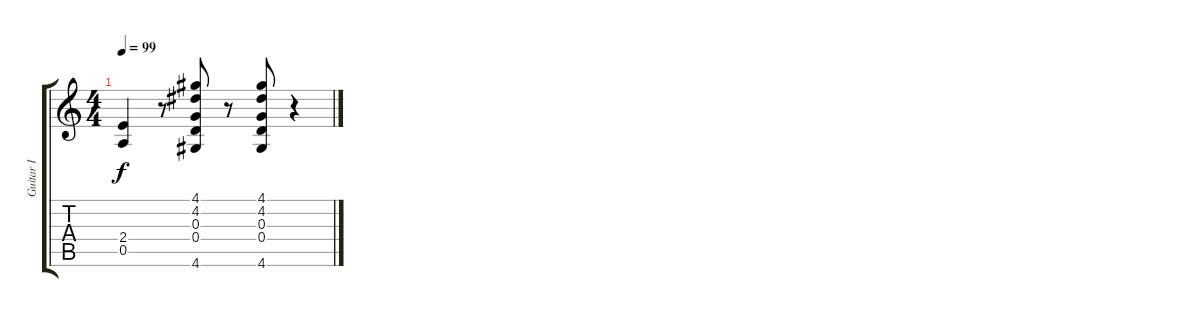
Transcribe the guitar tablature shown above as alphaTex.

\track ("Guitar I" "Guitar I") {instrument distortionguitar}
\staff {score tabs}
\tuning (E4 B3 G3 D3 A2 E2) {hide}
\ts (4 4)
\tempo 99
\clef g2
\ks c
(2.4 0.5).4{dy f} r.8 (4.1 4.2 0.3 0.4 4.6).8 r.8 (4.1 4.2 0.3 0.4 4.6).8 r.4
